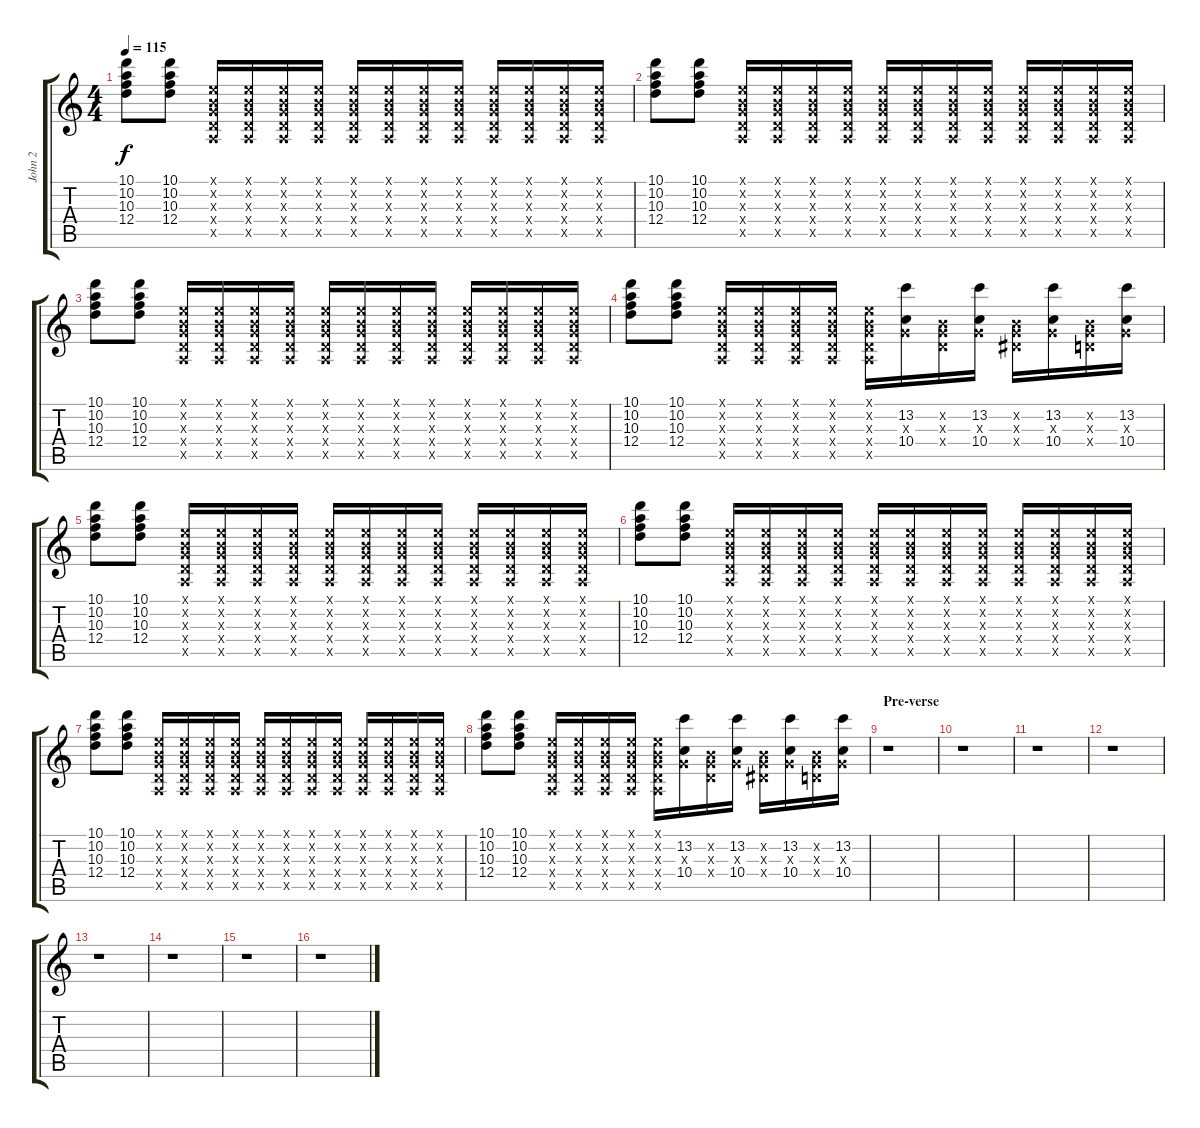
\track ("John 2" "John 2") {instrument distortionguitar}
\staff {score tabs}
\tuning (E4 B3 G3 D3 A2 E2) {hide}
\ts (4 4)
\tempo 115
\clef g2
\ks c
(10.1 10.2 10.3 12.4).8{dy f} (10.1 10.2 10.3 12.4).8 (0.1{x} 0.2{x} 0.3{x} 0.4{x} 0.5{x}).16 (0.1{x} 0.2{x} 0.3{x} 0.4{x} 0.5{x}).16 (0.1{x} 0.2{x} 0.3{x} 0.4{x} 0.5{x}).16 (0.1{x} 0.2{x} 0.3{x} 0.4{x} 0.5{x}).16 (0.1{x} 0.2{x} 0.3{x} 0.4{x} 0.5{x}).16 (0.1{x} 0.2{x} 0.3{x} 0.4{x} 0.5{x}).16 (0.1{x} 0.2{x} 0.3{x} 0.4{x} 0.5{x}).16 (0.1{x} 0.2{x} 0.3{x} 0.4{x} 0.5{x}).16 (0.1{x} 0.2{x} 0.3{x} 0.4{x} 0.5{x}).16 (0.1{x} 0.2{x} 0.3{x} 0.4{x} 0.5{x}).16 (0.1{x} 0.2{x} 0.3{x} 0.4{x} 0.5{x}).16 (0.1{x} 0.2{x} 0.3{x} 0.4{x} 0.5{x}).16 |
(10.1 10.2 10.3 12.4).8 (10.1 10.2 10.3 12.4).8 (0.1{x} 0.2{x} 0.3{x} 0.4{x} 0.5{x}).16 (0.1{x} 0.2{x} 0.3{x} 0.4{x} 0.5{x}).16 (0.1{x} 0.2{x} 0.3{x} 0.4{x} 0.5{x}).16 (0.1{x} 0.2{x} 0.3{x} 0.4{x} 0.5{x}).16 (0.1{x} 0.2{x} 0.3{x} 0.4{x} 0.5{x}).16 (0.1{x} 0.2{x} 0.3{x} 0.4{x} 0.5{x}).16 (0.1{x} 0.2{x} 0.3{x} 0.4{x} 0.5{x}).16 (0.1{x} 0.2{x} 0.3{x} 0.4{x} 0.5{x}).16 (0.1{x} 0.2{x} 0.3{x} 0.4{x} 0.5{x}).16 (0.1{x} 0.2{x} 0.3{x} 0.4{x} 0.5{x}).16 (0.1{x} 0.2{x} 0.3{x} 0.4{x} 0.5{x}).16 (0.1{x} 0.2{x} 0.3{x} 0.4{x} 0.5{x}).16 |
(10.1 10.2 10.3 12.4).8 (10.1 10.2 10.3 12.4).8 (0.1{x} 0.2{x} 0.3{x} 0.4{x} 0.5{x}).16 (0.1{x} 0.2{x} 0.3{x} 0.4{x} 0.5{x}).16 (0.1{x} 0.2{x} 0.3{x} 0.4{x} 0.5{x}).16 (0.1{x} 0.2{x} 0.3{x} 0.4{x} 0.5{x}).16 (0.1{x} 0.2{x} 0.3{x} 0.4{x} 0.5{x}).16 (0.1{x} 0.2{x} 0.3{x} 0.4{x} 0.5{x}).16 (0.1{x} 0.2{x} 0.3{x} 0.4{x} 0.5{x}).16 (0.1{x} 0.2{x} 0.3{x} 0.4{x} 0.5{x}).16 (0.1{x} 0.2{x} 0.3{x} 0.4{x} 0.5{x}).16 (0.1{x} 0.2{x} 0.3{x} 0.4{x} 0.5{x}).16 (0.1{x} 0.2{x} 0.3{x} 0.4{x} 0.5{x}).16 (0.1{x} 0.2{x} 0.3{x} 0.4{x} 0.5{x}).16 |
(10.1 10.2 10.3 12.4).8 (10.1 10.2 10.3 12.4).8 (0.1{x} 0.2{x} 0.3{x} 0.4{x} 0.5{x}).16 (0.1{x} 0.2{x} 0.3{x} 0.4{x} 0.5{x}).16 (0.1{x} 0.2{x} 0.3{x} 0.4{x} 0.5{x}).16 (0.1{x} 0.2{x} 0.3{x} 0.4{x} 0.5{x}).16 (0.1{x} 0.2{x} 0.3{x} 0.4{x} 0.5{x}).16 (13.2 0.3{x} 10.4).16 (0.2{x} 0.3{x} 0.4{x}).16 (13.2 0.3{x} 10.4).16 (0.2{x} 0.3{x} 1.4{x}).16 (13.2 0.3{x} 10.4).16 (0.2{x} 0.3{x} 0.4{x}).16 (13.2 0.3{x} 10.4).16 |
(10.1 10.2 10.3 12.4).8 (10.1 10.2 10.3 12.4).8 (0.1{x} 0.2{x} 0.3{x} 0.4{x} 0.5{x}).16 (0.1{x} 0.2{x} 0.3{x} 0.4{x} 0.5{x}).16 (0.1{x} 0.2{x} 0.3{x} 0.4{x} 0.5{x}).16 (0.1{x} 0.2{x} 0.3{x} 0.4{x} 0.5{x}).16 (0.1{x} 0.2{x} 0.3{x} 0.4{x} 0.5{x}).16 (0.1{x} 0.2{x} 0.3{x} 0.4{x} 0.5{x}).16 (0.1{x} 0.2{x} 0.3{x} 0.4{x} 0.5{x}).16 (0.1{x} 0.2{x} 0.3{x} 0.4{x} 0.5{x}).16 (0.1{x} 0.2{x} 0.3{x} 0.4{x} 0.5{x}).16 (0.1{x} 0.2{x} 0.3{x} 0.4{x} 0.5{x}).16 (0.1{x} 0.2{x} 0.3{x} 0.4{x} 0.5{x}).16 (0.1{x} 0.2{x} 0.3{x} 0.4{x} 0.5{x}).16 |
(10.1 10.2 10.3 12.4).8 (10.1 10.2 10.3 12.4).8 (0.1{x} 0.2{x} 0.3{x} 0.4{x} 0.5{x}).16 (0.1{x} 0.2{x} 0.3{x} 0.4{x} 0.5{x}).16 (0.1{x} 0.2{x} 0.3{x} 0.4{x} 0.5{x}).16 (0.1{x} 0.2{x} 0.3{x} 0.4{x} 0.5{x}).16 (0.1{x} 0.2{x} 0.3{x} 0.4{x} 0.5{x}).16 (0.1{x} 0.2{x} 0.3{x} 0.4{x} 0.5{x}).16 (0.1{x} 0.2{x} 0.3{x} 0.4{x} 0.5{x}).16 (0.1{x} 0.2{x} 0.3{x} 0.4{x} 0.5{x}).16 (0.1{x} 0.2{x} 0.3{x} 0.4{x} 0.5{x}).16 (0.1{x} 0.2{x} 0.3{x} 0.4{x} 0.5{x}).16 (0.1{x} 0.2{x} 0.3{x} 0.4{x} 0.5{x}).16 (0.1{x} 0.2{x} 0.3{x} 0.4{x} 0.5{x}).16 |
(10.1 10.2 10.3 12.4).8 (10.1 10.2 10.3 12.4).8 (0.1{x} 0.2{x} 0.3{x} 0.4{x} 0.5{x}).16 (0.1{x} 0.2{x} 0.3{x} 0.4{x} 0.5{x}).16 (0.1{x} 0.2{x} 0.3{x} 0.4{x} 0.5{x}).16 (0.1{x} 0.2{x} 0.3{x} 0.4{x} 0.5{x}).16 (0.1{x} 0.2{x} 0.3{x} 0.4{x} 0.5{x}).16 (0.1{x} 0.2{x} 0.3{x} 0.4{x} 0.5{x}).16 (0.1{x} 0.2{x} 0.3{x} 0.4{x} 0.5{x}).16 (0.1{x} 0.2{x} 0.3{x} 0.4{x} 0.5{x}).16 (0.1{x} 0.2{x} 0.3{x} 0.4{x} 0.5{x}).16 (0.1{x} 0.2{x} 0.3{x} 0.4{x} 0.5{x}).16 (0.1{x} 0.2{x} 0.3{x} 0.4{x} 0.5{x}).16 (0.1{x} 0.2{x} 0.3{x} 0.4{x} 0.5{x}).16 |
(10.1 10.2 10.3 12.4).8 (10.1 10.2 10.3 12.4).8 (0.1{x} 0.2{x} 0.3{x} 0.4{x} 0.5{x}).16 (0.1{x} 0.2{x} 0.3{x} 0.4{x} 0.5{x}).16 (0.1{x} 0.2{x} 0.3{x} 0.4{x} 0.5{x}).16 (0.1{x} 0.2{x} 0.3{x} 0.4{x} 0.5{x}).16 (0.1{x} 0.2{x} 0.3{x} 0.4{x} 0.5{x}).16 (13.2 0.3{x} 10.4).16 (0.2{x} 0.3{x} 0.4{x}).16 (13.2 0.3{x} 10.4).16 (0.2{x} 0.3{x} 1.4{x}).16 (13.2 0.3{x} 10.4).16 (0.2{x} 0.3{x} 0.4{x}).16 (13.2 0.3{x} 10.4).16 |
\section ("" "Pre-verse")
r.1 |
r.1 |
r.1 |
r.1 |
r.1 |
r.1 |
r.1 |
r.1
